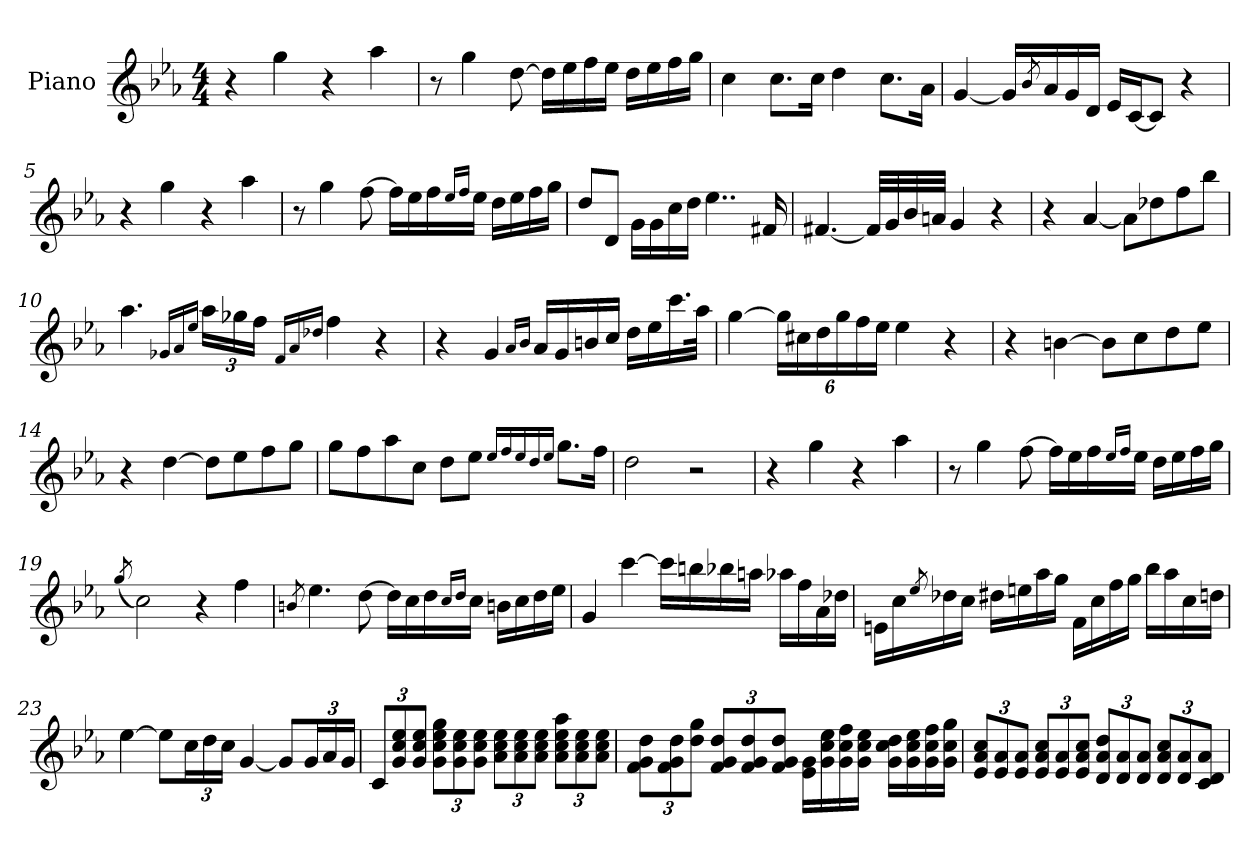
**kern
*part1
*staff1
*I"Piano
*I'Pno.
*clefG2
*k[b-e-a-]
*M4/4
*MM52
=1
4r
4gg\
4r
4aa-\
=2
8r
4gg\
[8dd\
16dd\LL]
16ee-\
16ff\
16ee-\JJ
16dd\LL
16ee-\
16ff\
16gg\JJ
=3
4cc\
8.cc\L
16cc\Jk
4dd\
8.cc\L
16a-\Jk
=4
[4g/
16g/LL]
8qb-/
16a-/
16g/
16d/JJ
16e-/LL
[16c/J
8c/J]
4r
!!LO:LB:g=z
=5
4r
4gg\
4r
4aa-\
=6
8r
4gg\
[8ff\
16ff\LL]
16ee-\
16ff\
16qee-/LL
16qff/JJ
16ee-\JJ
16dd\LL
16ee-\
16ff\
16gg\JJ
=7
8dd/L
8d/J
16g\LL
16g\
16cc\
16dd\JJ
4..ee-\
16f#X/
=8
[4.f#X/
32f#/LLL]
32g/
32b-/
32an/JJJ
4g/
4r
!!LO:LB:g=z
=9
4r
[4a-/
8a-\L]
8dd-X\
8ff\
8bb-\J
=10
4.aa-\
16qg-X/LL
16qa-/
16qee-/JJ
*Xbrackettup
24aa-\LL
24gg-X\
24ff\JJ
16qf/LL
16qa-/
16qdd-X/JJ
4ff\
4r
!!LO:LB:g=z
=11
4r
4g/
16qa-/LL
16qb-/JJ
16a-/LL
16g/
16bn/
16cc/JJ
16dd\LL
16ee-\
16.ccc\
32aa-\JJk
=12
[4gg\
24gg\LL]
24cc#X\
24dd\
24gg\
24ff\
24ee-\JJ
4ee-\
4r
!!LO:LB:g=z
=13
4r
[4bn\
8b\L]
8cc\
8dd\
8ee-\J
=14
4r
[4dd\
8dd\L]
8ee-\
8ff\
8gg\J
=15
8gg\L
8ff\
8aa-\
8cc\J
8dd\L
8ee-\J
16qee-/LL
16qff/
16qee-/
16qdd/
16qee-/JJ
8.gg\L
16ff\Jk
=16
2dd\
2r
!!LO:LB:g=z
=17
4r
4gg\
4r
4aa-\
=18
8r
4gg\
[8ff\
16ff\LL]
16ee-\
16ff\
16qee-/LL
16qff/JJ
16ee-\JJ
16dd\LL
16ee-\
16ff\
16gg\JJ
=19
(<8qgg/
2cc\)
4r
4ff\
=20
8qbn/
4.ee-\
[8dd\
16dd\LL]
16cc\
16dd\
16qcc/LL
16qdd/JJ
16cc\JJ
16b\LL
16cc\
16dd\
16ee-\JJ
!!LO:LB:g=z
=21
4g/
[4ccc\
16ccc\LL]
16bbn\
16bb-X\
16aan\JJ
16aa-X\LL
16ff\
16a-\
16dd-X\JJ
=22
16en\LL
16cc\
8qee-/
16dd-X\
16cc\JJ
16dd#X\LL
16een\
16aa-\
16gg\JJ
16f\LL
16cc\
16ff\
16gg\JJ
16bb-\LL
16aa-\
16cc\
16ddn\JJ
!!LO:LB:g=z
=23
[4ee-\
8ee-\L]
24cc\L
24dd\
24cc\JJ
[4g/
8g/L]
24g/L
24a-/
24g/JJ
=24
*MM100
12c/L
12g/ 12cc/ 12ee-/
12g/ 12cc/ 12ee-/J
12g\ 12cc\ 12ee-\ 12gg\L
12g\ 12cc\ 12ee-\
12g\ 12cc\ 12ee-\J
12a-\ 12cc\ 12ee-\L
12a-\ 12cc\ 12ee-\
12a-\ 12cc\ 12ee-\J
12a-\ 12cc\ 12ee-\ 12aa-\L
12a-\ 12cc\ 12ee-\
12a-\ 12cc\ 12ee-\J
!!LO:PB:g=z
=25
12f\ 12g\ 12dd\L
12f\ 12g\ 12dd\
12dd\ 12gg\J
12f/ 12g/ 12dd/L
12f/ 12g/ 12dd/
12f/ 12g/ 12dd/J
16e-\ 16g\LL
16g\ 16cc\ 16ee-\
16g\ 16cc\ 16ff\
16g\ 16cc\ 16ee-\JJ
16g\ 16cc\ 16dd\LL
16g\ 16cc\ 16ee-\
16g\ 16cc\ 16ff\
16g\ 16cc\ 16gg\JJ
=26
12e-/ 12a-/ 12cc/L
12e-/ 12a-/
12e-/ 12a-/J
12e-/ 12a-/ 12cc/L
12e-/ 12a-/
12e-/ 12a-/ 12cc/J
12d/ 12a-/ 12dd/L
12d/ 12a-/
12d/ 12a-/J
12d/ 12a-/ 12cc/L
12d/ 12a-/
12c/ 12d/ 12a-/J
=
*-
